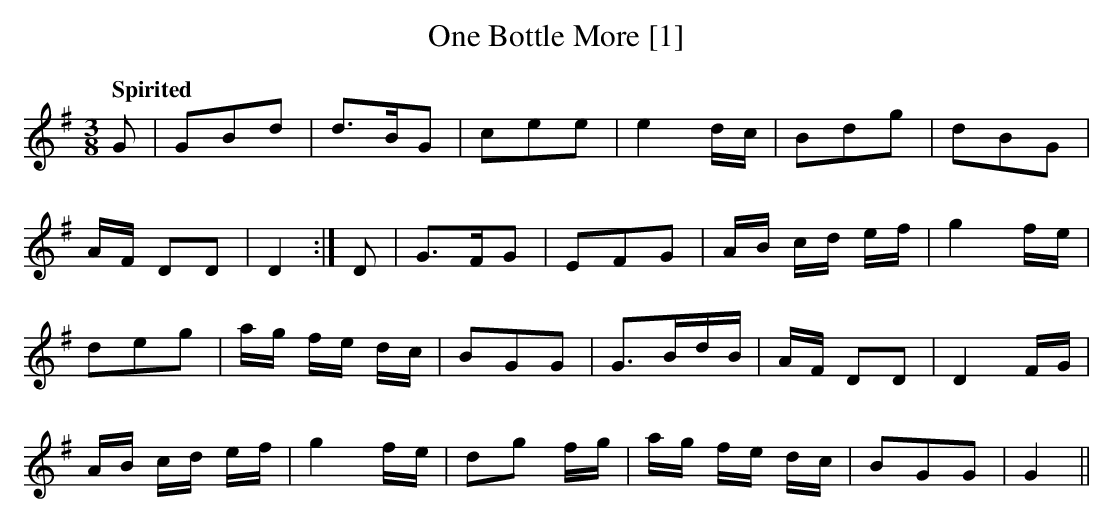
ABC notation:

X:1
T:One Bottle More [1]
M:3/8
L:1/8
Q:"Spirited"
K:G
G|GBd |d>BG|cee |e2 d/c/|Bdg|dBG|
A/F/ DD|D2:|D|G>FG|EFG|A/B/ c/d/ e/f/|g2 f/e/|
deg|a/g/ f/e/ d/c/|BGG|G>Bd/B/|A/F/ DD|D2 F/G/|
A/B/ c/d/ e/f/|g2 f/e/|dg f/g/|a/g/ f/e/ d/c/|BGG|G2||
